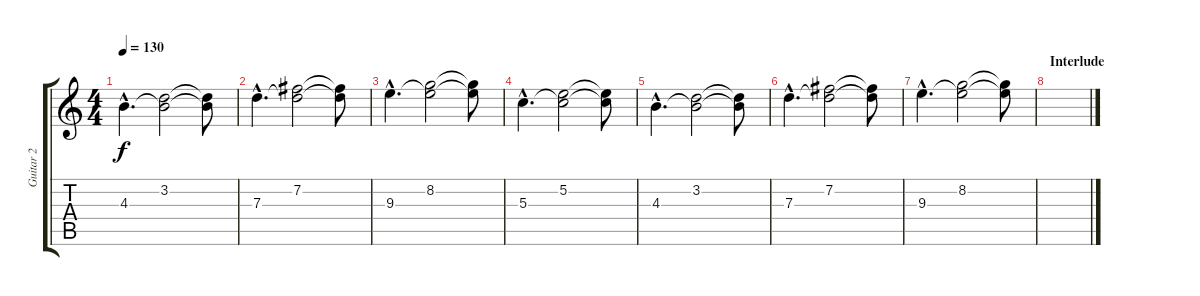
\track ("Guitar 2" "Guitar 2") {instrument overdrivenguitar}
\staff {score tabs}
\tuning (E4 B3 G3 D3 A2 E2) {hide}
\ts (4 4)
\tempo 130
\clef g2
\ks c
4.3{hac}.4{d dy f} (3.2 4.3{t}).2 (3.2{t} 4.3{t}).8 |
7.3{hac}.4{d} (7.2 7.3{t}).2 (7.2{t} 7.3{t}).8 |
9.3{hac}.4{d} (8.2 9.3{t}).2 (8.2{t} 9.3{t}).8 |
5.3{hac}.4{d} (5.2 5.3{t}).2 (5.2{t} 5.3{t}).8 |
4.3{hac}.4{d} (3.2 4.3{t}).2 (3.2{t} 4.3{t}).8 |
7.3{hac}.4{d} (7.2 7.3{t}).2 (7.2{t} 7.3{t}).8 |
9.3{hac}.4{d} (8.2 9.3{t}).2 (8.2{t} 9.3{t}).8 |
\section ("" "Interlude")
